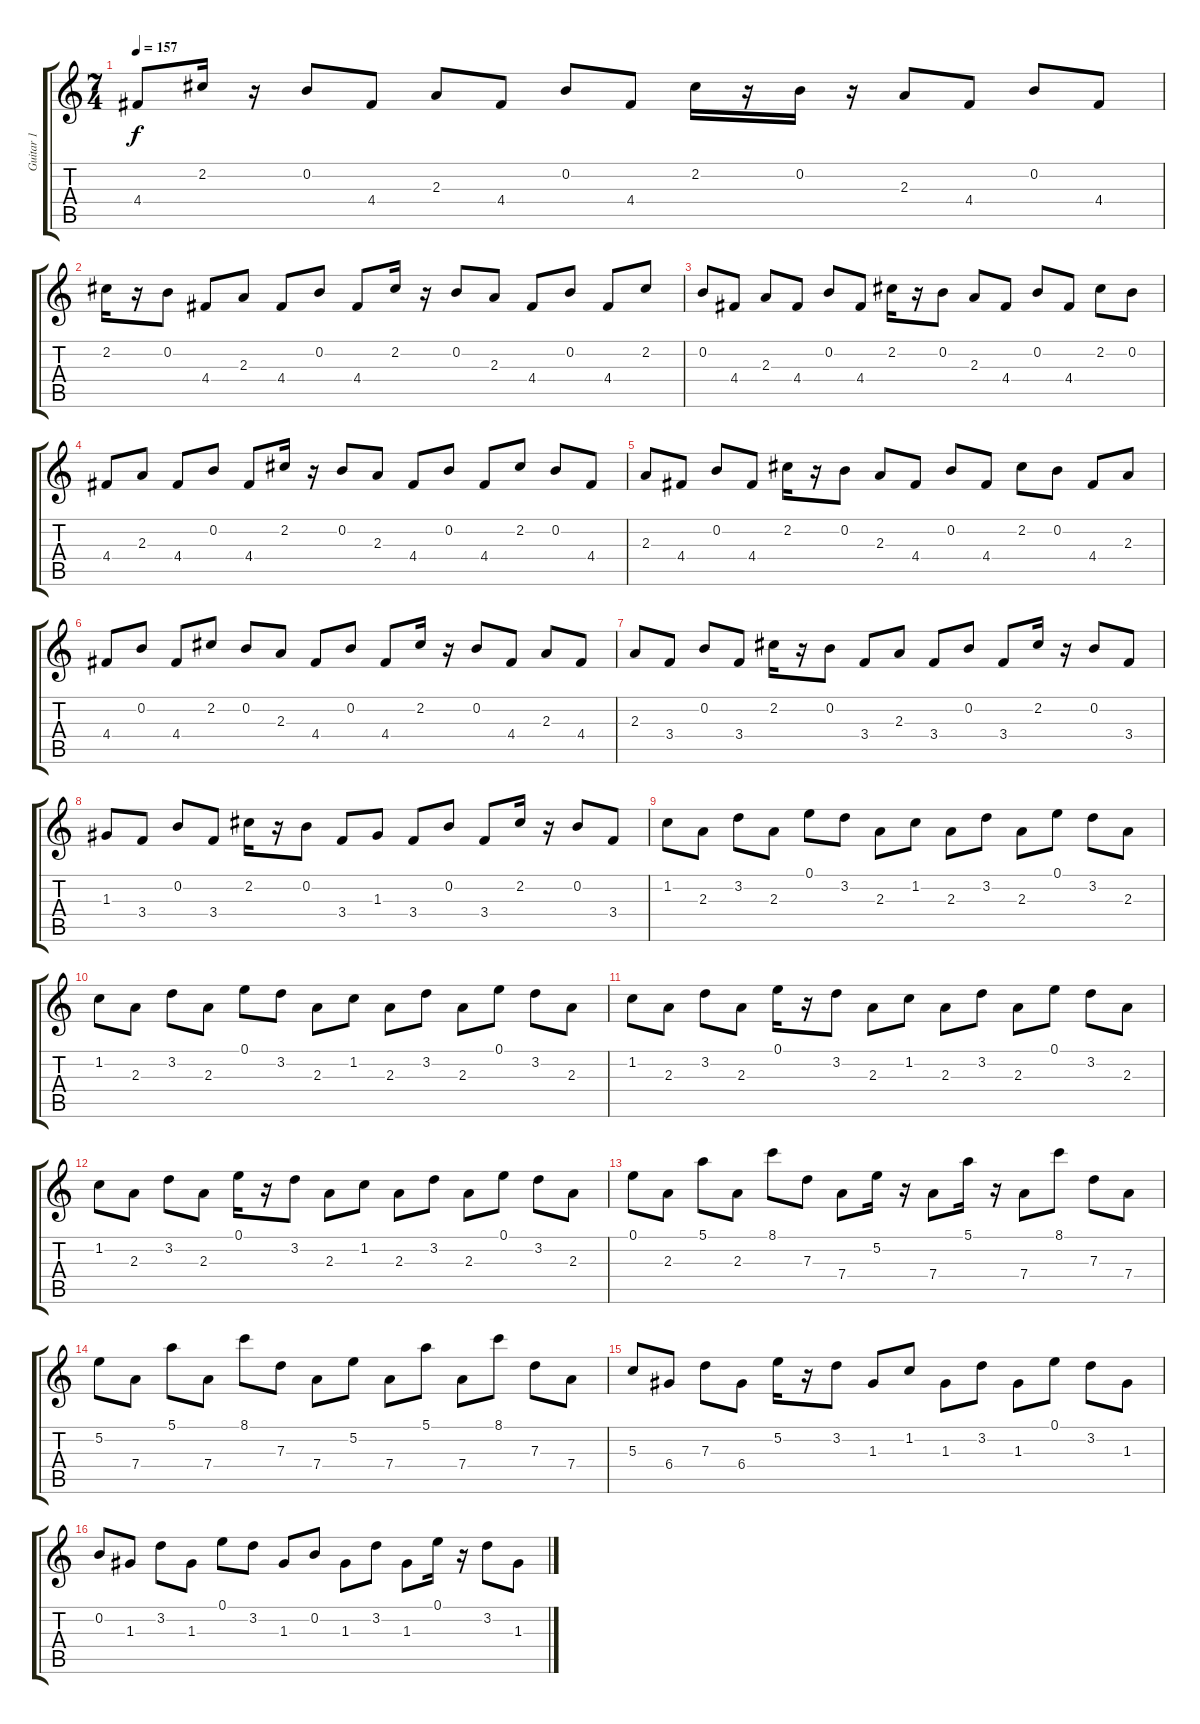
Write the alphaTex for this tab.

\track ("Guitar 1" "Guitar 1") {instrument electricguitarclean}
\staff {score tabs}
\tuning (E4 B3 G3 D3 A2 E2) {hide}
\ts (7 4)
\tempo 157
\clef g2
\ks c
4.4.8{dy f} 2.2.16 r.16 0.2.8 4.4.8 2.3.8 4.4.8 0.2.8 4.4.8 2.2.16 r.16 0.2.16 r.16 2.3.8 4.4.8 0.2.8 4.4.8 |
2.2.16 r.16 0.2.8 4.4.8 2.3.8 4.4.8 0.2.8 4.4.8 2.2.16 r.16 0.2.8 2.3.8 4.4.8 0.2.8 4.4.8 2.2.8 |
0.2.8 4.4.8 2.3.8 4.4.8 0.2.8 4.4.8 2.2.16 r.16 0.2.8 2.3.8 4.4.8 0.2.8 4.4.8 2.2.8 0.2.8 |
4.4.8 2.3.8 4.4.8 0.2.8 4.4.8 2.2.16 r.16 0.2.8 2.3.8 4.4.8 0.2.8 4.4.8 2.2.8 0.2.8 4.4.8 |
2.3.8 4.4.8 0.2.8 4.4.8 2.2.16 r.16 0.2.8 2.3.8 4.4.8 0.2.8 4.4.8 2.2.8 0.2.8 4.4.8 2.3.8 |
4.4.8 0.2.8 4.4.8 2.2.8 0.2.8 2.3.8 4.4.8 0.2.8 4.4.8 2.2.16 r.16 0.2.8 4.4.8 2.3.8 4.4.8 |
2.3.8 3.4.8 0.2.8 3.4.8 2.2.16 r.16 0.2.8 3.4.8 2.3.8 3.4.8 0.2.8 3.4.8 2.2.16 r.16 0.2.8 3.4.8 |
1.3.8 3.4.8 0.2.8 3.4.8 2.2.16 r.16 0.2.8 3.4.8 1.3.8 3.4.8 0.2.8 3.4.8 2.2.16 r.16 0.2.8 3.4.8 |
1.2.8 2.3.8 3.2.8 2.3.8 0.1.8 3.2.8 2.3.8 1.2.8 2.3.8 3.2.8 2.3.8 0.1.8 3.2.8 2.3.8 |
1.2.8 2.3.8 3.2.8 2.3.8 0.1.8 3.2.8 2.3.8 1.2.8 2.3.8 3.2.8 2.3.8 0.1.8 3.2.8 2.3.8 |
1.2.8 2.3.8 3.2.8 2.3.8 0.1.16 r.16 3.2.8 2.3.8 1.2.8 2.3.8 3.2.8 2.3.8 0.1.8 3.2.8 2.3.8 |
1.2.8 2.3.8 3.2.8 2.3.8 0.1.16 r.16 3.2.8 2.3.8 1.2.8 2.3.8 3.2.8 2.3.8 0.1.8 3.2.8 2.3.8 |
0.1.8 2.3.8 5.1.8 2.3.8 8.1.8 7.3.8 7.4.8 5.2.16 r.16 7.4.8 5.1.16 r.16 7.4.8 8.1.8 7.3.8 7.4.8 |
5.2.8 7.4.8 5.1.8 7.4.8 8.1.8 7.3.8 7.4.8 5.2.8 7.4.8 5.1.8 7.4.8 8.1.8 7.3.8 7.4.8 |
5.3.8 6.4.8 7.3.8 6.4.8 5.2.16 r.16 3.2.8 1.3.8 1.2.8 1.3.8 3.2.8 1.3.8 0.1.8 3.2.8 1.3.8 |
0.2.8 1.3.8 3.2.8 1.3.8 0.1.8 3.2.8 1.3.8 0.2.8 1.3.8 3.2.8 1.3.8 0.1.16 r.16 3.2.8 1.3.8
